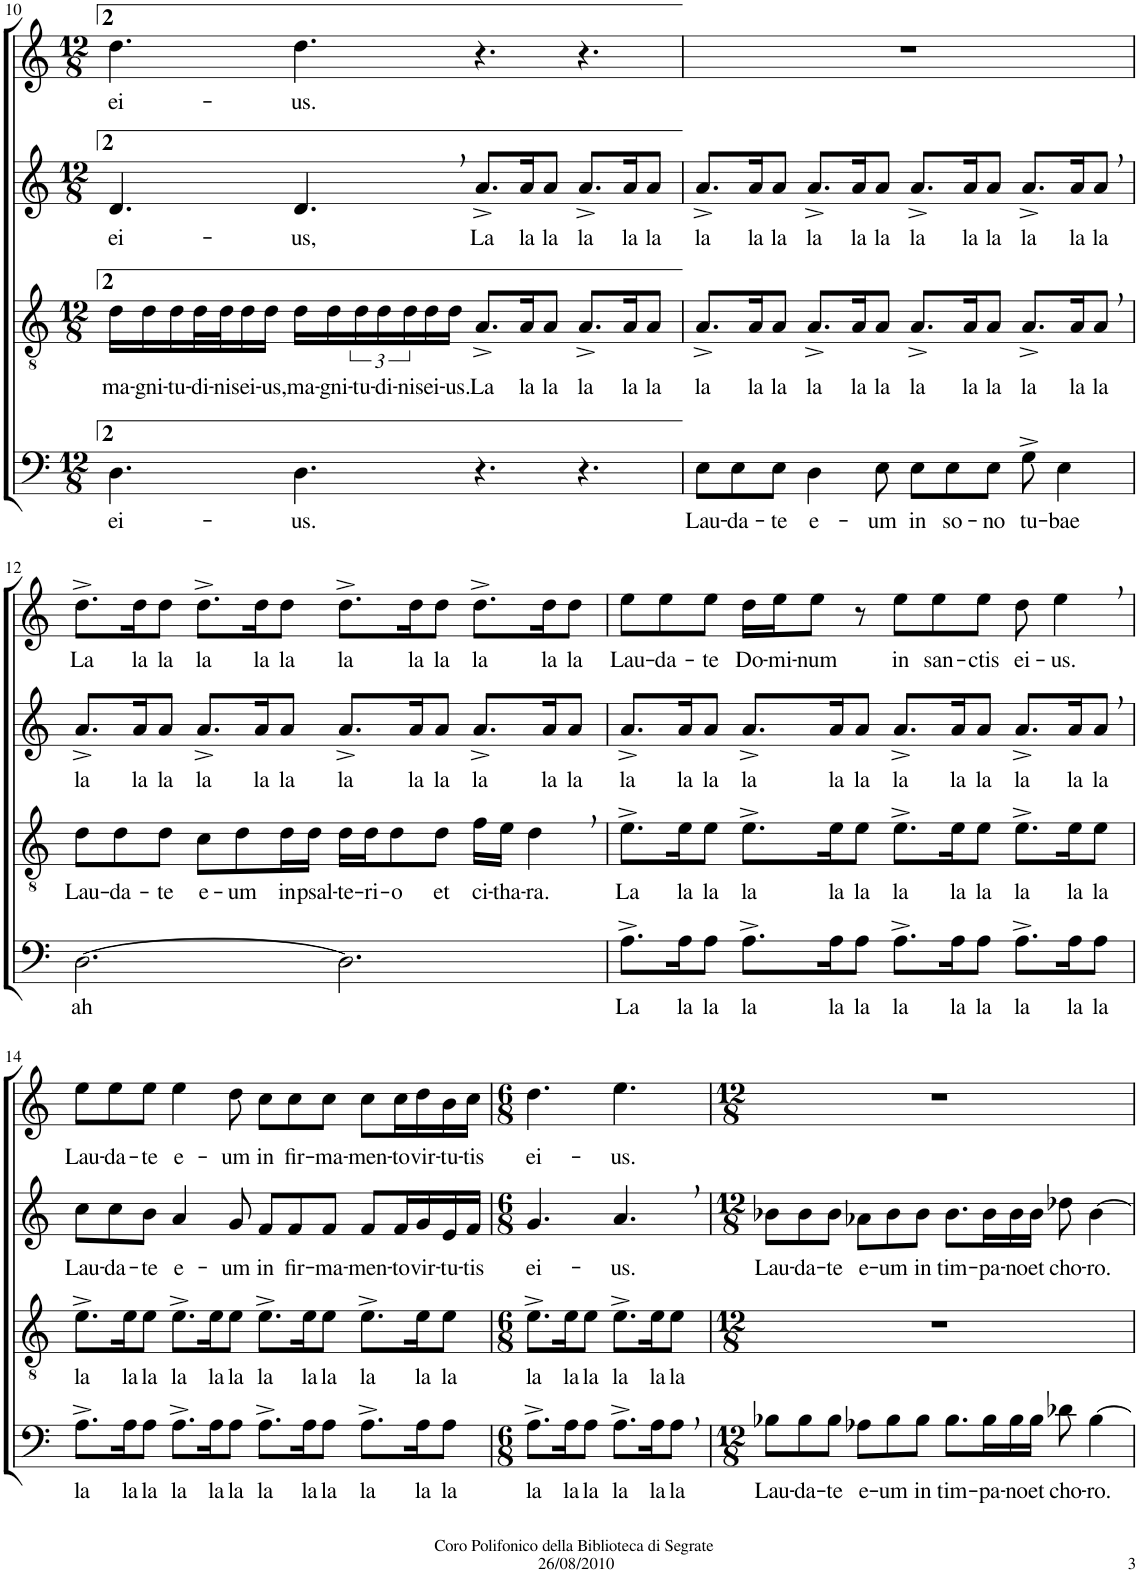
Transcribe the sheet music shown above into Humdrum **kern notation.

**kern	**text	**kern	**text	**kern	**text	**kern	**text
*part4	*part4	*part3	*part3	*part2	*part2	*part1	*part1
*staff4	*staff4	*staff3	*staff3	*staff2	*staff2	*staff1	*staff1
*I"Bassi	*	*I"Tenori	*	*I"Contralti	*	*I"Soprani	*
!!LO:PB:g=z
*clefF4	*	*clefGv2	*	*clefG2	*	*clefG2	*
*	*	*	*	*	*	*Trd1c2	*
*k[]	*	*k[]	*	*k[]	*	*k[]	*
*M12/8	*	*M12/8	*	*M12/8	*	*M12/8	*
=10	=10	=10	=10	=10	=10	=10	=10
!	!LO:LY:b	!	!LO:LY:b	!	!LO:LY:b	!	!LO:LY:b
4.D\	ei-	16d\LL	ma-	4.d/	ei-	4.dd\	ei-
!	!	!	!LO:LY:b	!	!	!	!
.	.	16d\	-gni-	.	.	.	.
!	!	!	!LO:LY:b	!	!	!	!
.	.	16d\	-tu-	.	.	.	.
!	!	!	!LO:LY:b	!	!	!	!
.	.	32d\L	-di-	.	.	.	.
!	!	!	!LO:LY:b	!	!	!	!
.	.	32d\J	-nis	.	.	.	.
!	!	!	!LO:LY:b	!	!	!	!
.	.	16d\	ei-	.	.	.	.
!	!	!	!LO:LY:b	!	!	!	!
.	.	16d\JJ	-us,	.	.	.	.
!	!LO:LY:b	!	!LO:LY:b	!	!LO:LY:b	!	!LO:LY:b
4.D\	-us.	16d\LL	ma-	4.d,/	-us,	4.dd\	-us.
!	!	!	!LO:LY:b	!	!	!	!
.	.	16d\	-gni-	.	.	.	.
!	!	!	!LO:LY:b	!	!	!	!
.	.	24d\	-tu-	.	.	.	.
!	!	!	!LO:LY:b	!	!	!	!
.	.	24d\	-di-	.	.	.	.
!	!	!	!LO:LY:b	!	!	!	!
.	.	24d\	-nis	.	.	.	.
!	!	!	!LO:LY:b	!	!	!	!
.	.	16d\	ei-	.	.	.	.
!	!	!	!LO:LY:b	!	!	!	!
.	.	16d\JJ	-us.	.	.	.	.
!	!	!	!LO:LY:b	!	!LO:LY:b	!	!
4.r	.	8.A^/L	La	8.a^/L	La	4.r	.
!	!	!	!LO:LY:b	!	!LO:LY:b	!	!
.	.	16A/K	la	16a/K	la	.	.
!	!	!	!LO:LY:b	!	!LO:LY:b	!	!
.	.	8A/J	la	8a/J	la	.	.
!	!	!	!LO:LY:b	!	!LO:LY:b	!	!
4.r	.	8.A^/L	la	8.a^/L	la	4.r	.
!	!	!	!LO:LY:b	!	!LO:LY:b	!	!
.	.	16A/K	la	16a/K	la	.	.
!	!	!	!LO:LY:b	!	!LO:LY:b	!	!
.	.	8A/J	la	8a/J	la	.	.
=11	=11	=11	=11	=11	=11	=11	=11
!	!LO:LY:b	!	!LO:LY:b	!	!LO:LY:b	!	!
8E\L	Lau-	8.A^/L	la	8.a^/L	la	1.r	.
!	!LO:LY:b	!	!	!	!	!	!
8E\	-da-	.	.	.	.	.	.
!	!	!	!LO:LY:b	!	!LO:LY:b	!	!
.	.	16A/K	la	16a/K	la	.	.
!	!LO:LY:b	!	!LO:LY:b	!	!LO:LY:b	!	!
8E\J	-te	8A/J	la	8a/J	la	.	.
!	!LO:LY:b	!	!LO:LY:b	!	!LO:LY:b	!	!
4D\	e-	8.A^/L	la	8.a^/L	la	.	.
!	!	!	!LO:LY:b	!	!LO:LY:b	!	!
.	.	16A/K	la	16a/K	la	.	.
!	!LO:LY:b	!	!LO:LY:b	!	!LO:LY:b	!	!
8E\	-um	8A/J	la	8a/J	la	.	.
!	!LO:LY:b	!	!LO:LY:b	!	!LO:LY:b	!	!
8E\L	in	8.A^/L	la	8.a^/L	la	.	.
!	!LO:LY:b	!	!	!	!	!	!
8E\	so-	.	.	.	.	.	.
!	!	!	!LO:LY:b	!	!LO:LY:b	!	!
.	.	16A/K	la	16a/K	la	.	.
!	!LO:LY:b	!	!LO:LY:b	!	!LO:LY:b	!	!
8E\J	-no	8A/J	la	8a/J	la	.	.
!	!LO:LY:b	!	!LO:LY:b	!	!LO:LY:b	!	!
8G^\	tu-	8.A^/L	la	8.a^/L	la	.	.
!	!LO:LY:b	!	!	!	!	!	!
4E\	-bae	.	.	.	.	.	.
!	!	!	!LO:LY:b	!	!LO:LY:b	!	!
.	.	16A/K	la	16a/K	la	.	.
!	!	!	!LO:LY:b	!	!LO:LY:b	!	!
.	.	8A,/J	la	8a,/J	la	.	.
!!LO:LB:g=z
=12	=12	=12	=12	=12	=12	=12	=12
!	!LO:LY:b	!	!LO:LY:b	!	!LO:LY:b	!	!LO:LY:b
[2.D\	ah	8d\L	Lau-	8.a^/L	la	8.dd^\L	La
!	!	!	!LO:LY:b	!	!	!	!
.	.	8d\	-da-	.	.	.	.
!	!	!	!	!	!LO:LY:b	!	!LO:LY:b
.	.	.	.	16a/K	la	16dd\K	la
!	!	!	!LO:LY:b	!	!LO:LY:b	!	!LO:LY:b
.	.	8d\J	-te	8a/J	la	8dd\J	la
!	!	!	!LO:LY:b	!	!LO:LY:b	!	!LO:LY:b
.	.	8c\L	e-	8.a^/L	la	8.dd^\L	la
!	!	!	!LO:LY:b	!	!	!	!
.	.	8d\	-um	.	.	.	.
!	!	!	!	!	!LO:LY:b	!	!LO:LY:b
.	.	.	.	16a/K	la	16dd\K	la
!	!	!	!LO:LY:b	!	!LO:LY:b	!	!LO:LY:b
.	.	16d\L	in	8a/J	la	8dd\J	la
!	!	!	!LO:LY:b	!	!	!	!
.	.	16d\JJ	psal-	.	.	.	.
!	!	!	!LO:LY:b	!	!LO:LY:b	!	!LO:LY:b
2.D\]	.	16d\LL	-te-	8.a^/L	la	8.dd^\L	la
!	!	!	!LO:LY:b	!	!	!	!
.	.	16d\J	-ri-	.	.	.	.
!	!	!	!LO:LY:b	!	!	!	!
.	.	8d\	-o	.	.	.	.
!	!	!	!	!	!LO:LY:b	!	!LO:LY:b
.	.	.	.	16a/K	la	16dd\K	la
!	!	!	!LO:LY:b	!	!LO:LY:b	!	!LO:LY:b
.	.	8d\J	et	8a/J	la	8dd\J	la
!	!	!	!LO:LY:b	!	!LO:LY:b	!	!LO:LY:b
.	.	16f\LL	ci-	8.a^/L	la	8.dd^\L	la
!	!	!	!LO:LY:b	!	!	!	!
.	.	16e\JJ	-tha-	.	.	.	.
!	!	!	!LO:LY:b	!	!	!	!
.	.	4d,\	-ra.	.	.	.	.
!	!	!	!	!	!LO:LY:b	!	!LO:LY:b
.	.	.	.	16a/K	la	16dd\K	la
!	!	!	!	!	!LO:LY:b	!	!LO:LY:b
.	.	.	.	8a/J	la	8dd\J	la
=13	=13	=13	=13	=13	=13	=13	=13
!	!LO:LY:b	!	!LO:LY:b	!	!LO:LY:b	!	!LO:LY:b
8.A^\L	La	8.e^\L	La	8.a^/L	la	8ee\L	Lau-
!	!	!	!	!	!	!	!LO:LY:b
.	.	.	.	.	.	8ee\	-da-
!	!LO:LY:b	!	!LO:LY:b	!	!LO:LY:b	!	!
16A\K	la	16e\K	la	16a/K	la	.	.
!	!LO:LY:b	!	!LO:LY:b	!	!LO:LY:b	!	!LO:LY:b
8A\J	la	8e\J	la	8a/J	la	8ee\J	-te
!	!LO:LY:b	!	!LO:LY:b	!	!LO:LY:b	!	!LO:LY:b
8.A^\L	la	8.e^\L	la	8.a^/L	la	16dd\LL	Do-
!	!	!	!	!	!	!	!LO:LY:b
.	.	.	.	.	.	16ee\J	-mi-
!	!	!	!	!	!	!	!LO:LY:b
.	.	.	.	.	.	8ee\J	-num
!	!LO:LY:b	!	!LO:LY:b	!	!LO:LY:b	!	!
16A\K	la	16e\K	la	16a/K	la	.	.
!	!LO:LY:b	!	!LO:LY:b	!	!LO:LY:b	!	!
8A\J	la	8e\J	la	8a/J	la	8r	.
!	!LO:LY:b	!	!LO:LY:b	!	!LO:LY:b	!	!LO:LY:b
8.A^\L	la	8.e^\L	la	8.a^/L	la	8ee\L	in
!	!	!	!	!	!	!	!LO:LY:b
.	.	.	.	.	.	8ee\	san-
!	!LO:LY:b	!	!LO:LY:b	!	!LO:LY:b	!	!
16A\K	la	16e\K	la	16a/K	la	.	.
!	!LO:LY:b	!	!LO:LY:b	!	!LO:LY:b	!	!LO:LY:b
8A\J	la	8e\J	la	8a/J	la	8ee\J	-ctis
!	!LO:LY:b	!	!LO:LY:b	!	!LO:LY:b	!	!LO:LY:b
8.A^\L	la	8.e^\L	la	8.a^/L	la	8dd\	ei-
!	!	!	!	!	!	!	!LO:LY:b
.	.	.	.	.	.	4ee,\	-us.
!	!LO:LY:b	!	!LO:LY:b	!	!LO:LY:b	!	!
16A\K	la	16e\K	la	16a/K	la	.	.
!	!LO:LY:b	!	!LO:LY:b	!	!LO:LY:b	!	!
8A\J	la	8e\J	la	8a,/J	la	.	.
!!LO:LB:g=z
=14	=14	=14	=14	=14	=14	=14	=14
!	!LO:LY:b	!	!LO:LY:b	!	!LO:LY:b	!	!LO:LY:b
8.A^\L	la	8.e^\L	la	8cc\L	Lau-	8ee\L	Lau-
!	!	!	!	!	!LO:LY:b	!	!LO:LY:b
.	.	.	.	8cc\	-da-	8ee\	-da-
!	!LO:LY:b	!	!LO:LY:b	!	!	!	!
16A\K	la	16e\K	la	.	.	.	.
!	!LO:LY:b	!	!LO:LY:b	!	!LO:LY:b	!	!LO:LY:b
8A\J	la	8e\J	la	8b\J	-te	8ee\J	-te
!	!LO:LY:b	!	!LO:LY:b	!	!LO:LY:b	!	!LO:LY:b
8.A^\L	la	8.e^\L	la	4a/	e-	4ee\	e-
!	!LO:LY:b	!	!LO:LY:b	!	!	!	!
16A\K	la	16e\K	la	.	.	.	.
!	!LO:LY:b	!	!LO:LY:b	!	!LO:LY:b	!	!LO:LY:b
8A\J	la	8e\J	la	8g/	-um	8dd\	-um
!	!LO:LY:b	!	!LO:LY:b	!	!LO:LY:b	!	!LO:LY:b
8.A^\L	la	8.e^\L	la	8f/L	in	8cc\L	in
!	!	!	!	!	!LO:LY:b	!	!LO:LY:b
.	.	.	.	8f/	fir-	8cc\	fir-
!	!LO:LY:b	!	!LO:LY:b	!	!	!	!
16A\K	la	16e\K	la	.	.	.	.
!	!LO:LY:b	!	!LO:LY:b	!	!LO:LY:b	!	!LO:LY:b
8A\J	la	8e\J	la	8f/J	-ma-	8cc\J	-ma-
!	!LO:LY:b	!	!LO:LY:b	!	!LO:LY:b	!	!LO:LY:b
8.A^\L	la	8.e^\L	la	8f/L	-men-	8cc\L	-men-
!	!	!	!	!	!LO:LY:b	!	!LO:LY:b
.	.	.	.	16f/L	-to	16cc\L	-to
!	!LO:LY:b	!	!LO:LY:b	!	!LO:LY:b	!	!LO:LY:b
16A\K	la	16e\K	la	16g/	vir-	16dd\	vir-
!	!LO:LY:b	!	!LO:LY:b	!	!LO:LY:b	!	!LO:LY:b
8A\J	la	8e\J	la	16e/	-tu-	16b\	-tu-
!	!	!	!	!	!LO:LY:b	!	!LO:LY:b
.	.	.	.	16f/JJ	-tis	16cc\JJ	-tis
=15	=15	=15	=15	=15	=15	=15	=15
*M6/8	*	*M6/8	*	*M6/8	*	*M6/8	*
!	!LO:LY:b	!	!LO:LY:b	!	!LO:LY:b	!	!LO:LY:b
8.A^\L	la	8.e^\L	la	4.g/	ei-	4.dd\	ei-
!	!LO:LY:b	!	!LO:LY:b	!	!	!	!
16A\K	la	16e\K	la	.	.	.	.
!	!LO:LY:b	!	!LO:LY:b	!	!	!	!
8A\J	la	8e\J	la	.	.	.	.
!	!LO:LY:b	!	!LO:LY:b	!	!LO:LY:b	!	!LO:LY:b
8.A^\L	la	8.e^\L	la	4.a,/	-us.	4.ee\	-us.
!	!LO:LY:b	!	!LO:LY:b	!	!	!	!
16A\K	la	16e\K	la	.	.	.	.
!	!LO:LY:b	!	!LO:LY:b	!	!	!	!
8A,\J	la	8e\J	la	.	.	.	.
=16	=16	=16	=16	=16	=16	=16	=16
*M12/8	*	*M12/8	*	*M12/8	*	*M12/8	*
!	!LO:LY:b	!	!	!	!LO:LY:b	!	!
8B-X\L	Lau-	1.r	.	8b-X\L	Lau-	1.r	.
!	!LO:LY:b	!	!	!	!LO:LY:b	!	!
8B-\	-da-	.	.	8b-\	-da-	.	.
!	!LO:LY:b	!	!	!	!LO:LY:b	!	!
8B-\J	-te	.	.	8b-\J	-te	.	.
!	!LO:LY:b	!	!	!	!LO:LY:b	!	!
8A-X\L	e-	.	.	8a-X\L	e-	.	.
!	!LO:LY:b	!	!	!	!LO:LY:b	!	!
8B-\	-um	.	.	8b-\	-um	.	.
!	!LO:LY:b	!	!	!	!LO:LY:b	!	!
8B-\J	in	.	.	8b-\J	in	.	.
!	!LO:LY:b	!	!	!	!LO:LY:b	!	!
8.B-\L	tim-	.	.	8.b-\L	tim-	.	.
!	!LO:LY:b	!	!	!	!LO:LY:b	!	!
16B-\L	-pa-	.	.	16b-\L	-pa-	.	.
!	!LO:LY:b	!	!	!	!LO:LY:b	!	!
16B-\	-no	.	.	16b-\	-no	.	.
!	!LO:LY:b	!	!	!	!LO:LY:b	!	!
16B-\JJ	et	.	.	16b-\JJ	et	.	.
!	!LO:LY:b	!	!	!	!LO:LY:b	!	!
8d-X\	cho-	.	.	8dd-X\	cho-	.	.
!	!LO:LY:b	!	!	!	!LO:LY:b	!	!
[4B-\	-ro.	.	.	[4b-\	-ro.	.	.
=	=	=	=	=	=	=	=
*-	*-	*-	*-	*-	*-	*-	*-
